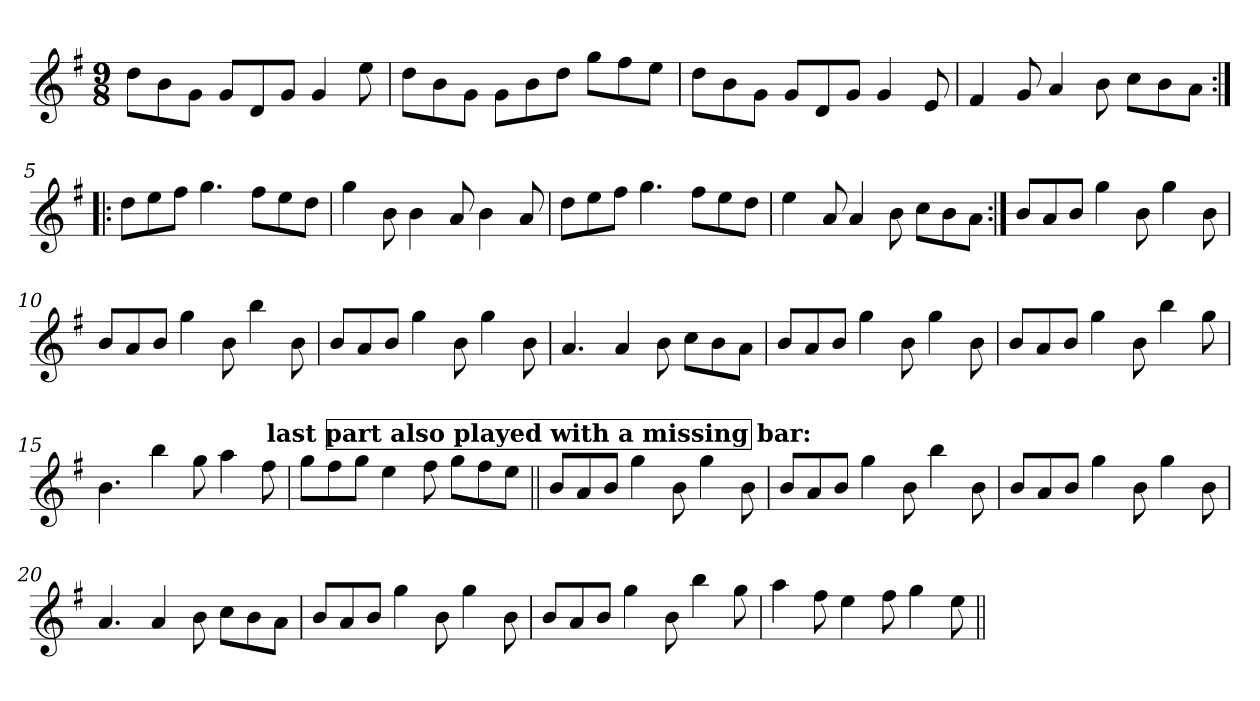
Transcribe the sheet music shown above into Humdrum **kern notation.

**kern
*part1
*staff1
*clefG2
*k[f#]
*G:
*M9/8
=1
8dd\L
8b\
8g\J
8g/L
8d/
8g/J
4g/
8ee\
=2
8dd\L
8b\
8g\J
8g\L
8b\
8dd\J
8gg\L
8ff#\
8ee\J
=3
8dd\L
8b\
8g\J
8g/L
8d/
8g/J
4g/
8e/
=4
4f#/
8g/
4a/
8b\
8cc\L
8b\
8a\J
=5:|!|:
8dd\L
8ee\
8ff#\J
4.gg\
8ff#\L
8ee\
8dd\J
!!LO:LB:g=z
=6
4gg\
8b\
4b\
8a/
4b\
8a/
=7
8dd\L
8ee\
8ff#\J
4.gg\
8ff#\L
8ee\
8dd\J
=8
4ee\
8a/
4a/
8b\
8cc\L
8b\
8a\J
=9:|!
8b/L
8a/
8b/J
4gg\
8b\
4gg\
8b\
=10
8b/L
8a/
8b/J
4gg\
8b\
4bb\
8b\
=11
8b/L
8a/
8b/J
4gg\
8b\
4gg\
8b\
!!LO:LB:g=z
=12
4.a/
4a/
8b\
8cc\L
8b\
8a\J
=13
8b/L
8a/
8b/J
4gg\
8b\
4gg\
8b\
=14
8b/L
8a/
8b/J
4gg\
8b\
4bb\
8gg\
=15
4.b\
4bb\
8gg\
4aa\
8ff#\
=16
8gg\L
8ff#\
8gg\J
4ee\
8ff#\
8gg\L
8ff#\
8ee\J
!!LO:REH:place=s1:a:B:fs=14:t=last part also played with a missing bar&colon;
=17||
8b/L
8a/
8b/J
4gg\
8b\
4gg\
8b\
!!LO:LB:g=z
=18
8b/L
8a/
8b/J
4gg\
8b\
4bb\
8b\
=19
8b/L
8a/
8b/J
4gg\
8b\
4gg\
8b\
=20
4.a/
4a/
8b\
8cc\L
8b\
8a\J
=21
8b/L
8a/
8b/J
4gg\
8b\
4gg\
8b\
=22
8b/L
8a/
8b/J
4gg\
8b\
4bb\
8gg\
=23
4aa\
8ff#\
4ee\
8ff#\
4gg\
8ee\
=||
*-
